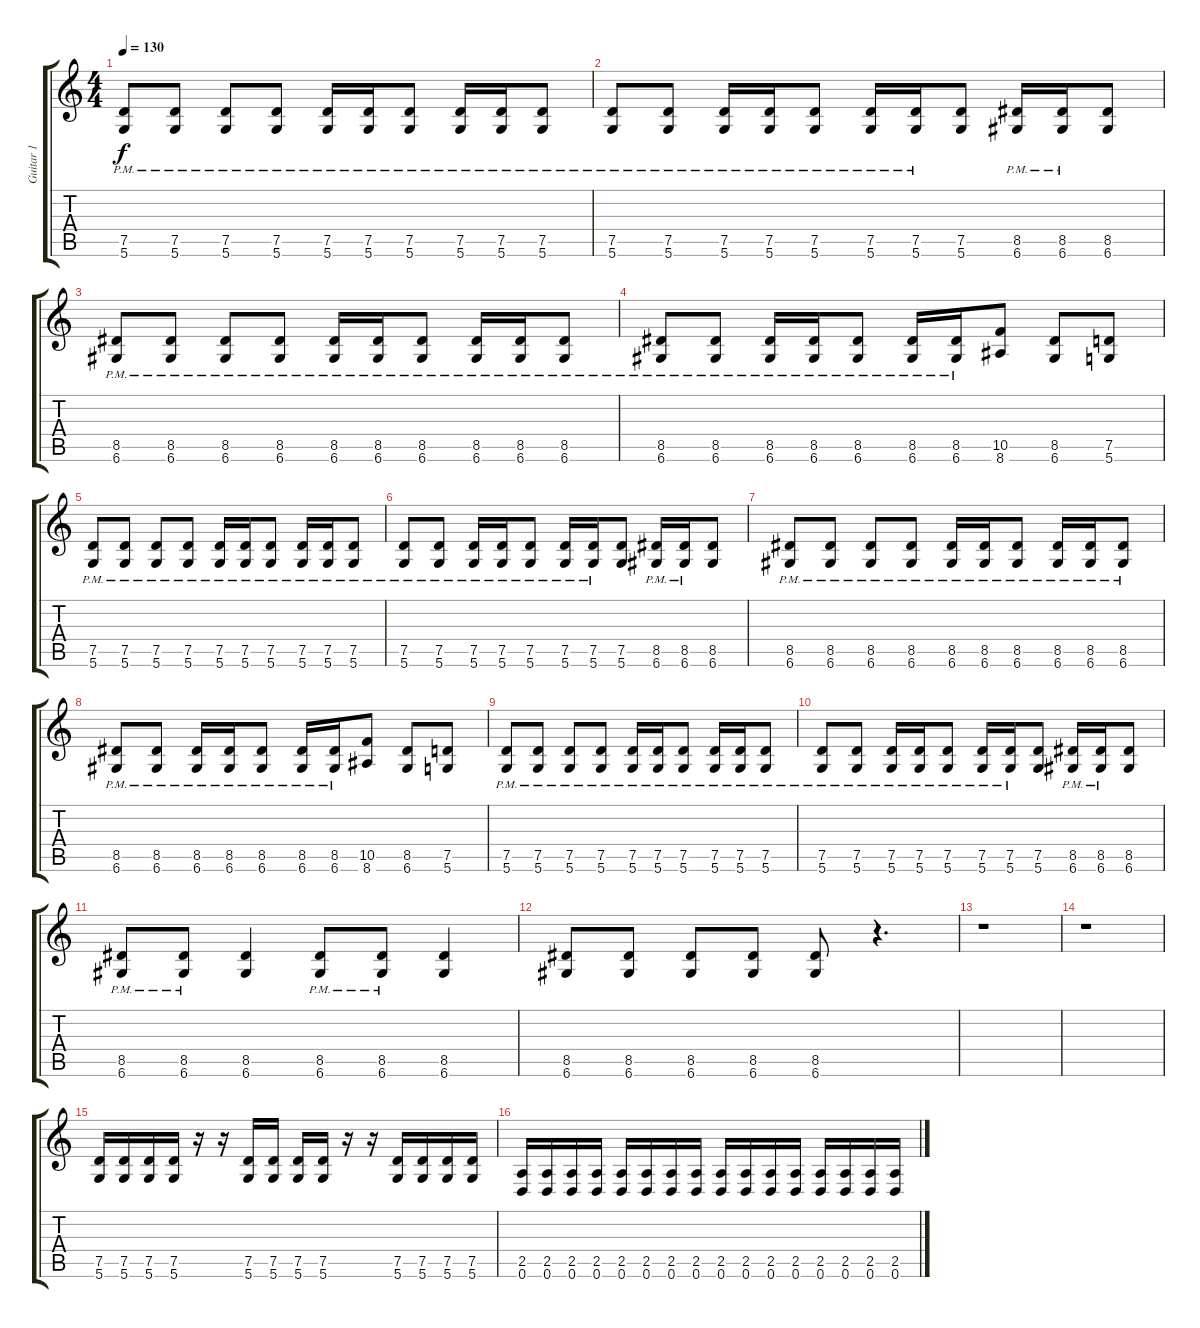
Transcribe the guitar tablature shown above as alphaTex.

\track ("Guitar 1" "Guitar 1") {instrument overdrivenguitar}
\staff {score tabs}
\tuning (D4 A3 F3 C3 G2 D2) {hide}
\ts (4 4)
\tempo 130
\clef g2
\ks c
(7.5{pm} 5.6{pm}).8{dy f} (7.5{pm} 5.6{pm}).8 (7.5{pm} 5.6{pm}).8 (7.5{pm} 5.6{pm}).8 (7.5{pm} 5.6{pm}).16 (7.5{pm} 5.6{pm}).16 (7.5{pm} 5.6{pm}).8 (7.5{pm} 5.6{pm}).16 (7.5{pm} 5.6{pm}).16 (7.5{pm} 5.6{pm}).8 |
(7.5{pm} 5.6{pm}).8 (7.5{pm} 5.6{pm}).8 (7.5{pm} 5.6{pm}).16 (7.5{pm} 5.6{pm}).16 (7.5{pm} 5.6{pm}).8 (7.5{pm} 5.6{pm}).16 (7.5{pm} 5.6{pm}).16 (7.5 5.6).8 (8.5{pm} 6.6{pm}).16 (8.5{pm} 6.6{pm}).16 (8.5 6.6).8 |
(8.5{pm} 6.6{pm}).8 (8.5{pm} 6.6{pm}).8 (8.5{pm} 6.6{pm}).8 (8.5{pm} 6.6{pm}).8 (8.5{pm} 6.6{pm}).16 (8.5{pm} 6.6{pm}).16 (8.5{pm} 6.6{pm}).8 (8.5{pm} 6.6{pm}).16 (8.5{pm} 6.6{pm}).16 (8.5{pm} 6.6{pm}).8 |
(8.5{pm} 6.6{pm}).8 (8.5{pm} 6.6{pm}).8 (8.5{pm} 6.6{pm}).16 (8.5{pm} 6.6{pm}).16 (8.5{pm} 6.6{pm}).8 (8.5{pm} 6.6{pm}).16 (8.5{pm} 6.6{pm}).16 (10.5 8.6).8 (8.5 6.6).8 (7.5 5.6).8 |
(7.5{pm} 5.6{pm}).8 (7.5{pm} 5.6{pm}).8 (7.5{pm} 5.6{pm}).8 (7.5{pm} 5.6{pm}).8 (7.5{pm} 5.6{pm}).16 (7.5{pm} 5.6{pm}).16 (7.5{pm} 5.6{pm}).8 (7.5{pm} 5.6{pm}).16 (7.5{pm} 5.6{pm}).16 (7.5{pm} 5.6{pm}).8 |
(7.5{pm} 5.6{pm}).8 (7.5{pm} 5.6{pm}).8 (7.5{pm} 5.6{pm}).16 (7.5{pm} 5.6{pm}).16 (7.5{pm} 5.6{pm}).8 (7.5{pm} 5.6{pm}).16 (7.5{pm} 5.6{pm}).16 (7.5 5.6).8 (8.5{pm} 6.6{pm}).16 (8.5{pm} 6.6{pm}).16 (8.5 6.6).8 |
(8.5{pm} 6.6{pm}).8 (8.5{pm} 6.6{pm}).8 (8.5{pm} 6.6{pm}).8 (8.5{pm} 6.6{pm}).8 (8.5{pm} 6.6{pm}).16 (8.5{pm} 6.6{pm}).16 (8.5{pm} 6.6{pm}).8 (8.5{pm} 6.6{pm}).16 (8.5{pm} 6.6{pm}).16 (8.5{pm} 6.6{pm}).8 |
(8.5{pm} 6.6{pm}).8 (8.5{pm} 6.6{pm}).8 (8.5{pm} 6.6{pm}).16 (8.5{pm} 6.6{pm}).16 (8.5{pm} 6.6{pm}).8 (8.5{pm} 6.6{pm}).16 (8.5{pm} 6.6{pm}).16 (10.5 8.6).8 (8.5 6.6).8 (7.5 5.6).8 |
(7.5{pm} 5.6{pm}).8 (7.5{pm} 5.6{pm}).8 (7.5{pm} 5.6{pm}).8 (7.5{pm} 5.6{pm}).8 (7.5{pm} 5.6{pm}).16 (7.5{pm} 5.6{pm}).16 (7.5{pm} 5.6{pm}).8 (7.5{pm} 5.6{pm}).16 (7.5{pm} 5.6{pm}).16 (7.5{pm} 5.6{pm}).8 |
(7.5{pm} 5.6{pm}).8 (7.5{pm} 5.6{pm}).8 (7.5{pm} 5.6{pm}).16 (7.5{pm} 5.6{pm}).16 (7.5{pm} 5.6{pm}).8 (7.5{pm} 5.6{pm}).16 (7.5{pm} 5.6{pm}).16 (7.5 5.6).8 (8.5{pm} 6.6{pm}).16 (8.5{pm} 6.6{pm}).16 (8.5 6.6).8 |
(8.5{pm} 6.6{pm}).8 (8.5{pm} 6.6{pm}).8 (8.5 6.6).4 (8.5{pm} 6.6{pm}).8 (8.5{pm} 6.6{pm}).8 (8.5 6.6).4 |
(8.5 6.6).8 (8.5 6.6).8 (8.5 6.6).8 (8.5 6.6).8 (8.5 6.6).8 r.4{d} |
r.1 |
r.1 |
(7.5 5.6).16 (7.5 5.6).16 (7.5 5.6).16 (7.5 5.6).16 r.16 r.16 (7.5 5.6).16 (7.5 5.6).16 (7.5 5.6).16 (7.5 5.6).16 r.16 r.16 (7.5 5.6).16 (7.5 5.6).16 (7.5 5.6).16 (7.5 5.6).16 |
(2.5 0.6).16 (2.5 0.6).16 (2.5 0.6).16 (2.5 0.6).16 (2.5 0.6).16 (2.5 0.6).16 (2.5 0.6).16 (2.5 0.6).16 (2.5 0.6).16 (2.5 0.6).16 (2.5 0.6).16 (2.5 0.6).16 (2.5 0.6).16 (2.5 0.6).16 (2.5 0.6).16 (2.5 0.6).16
